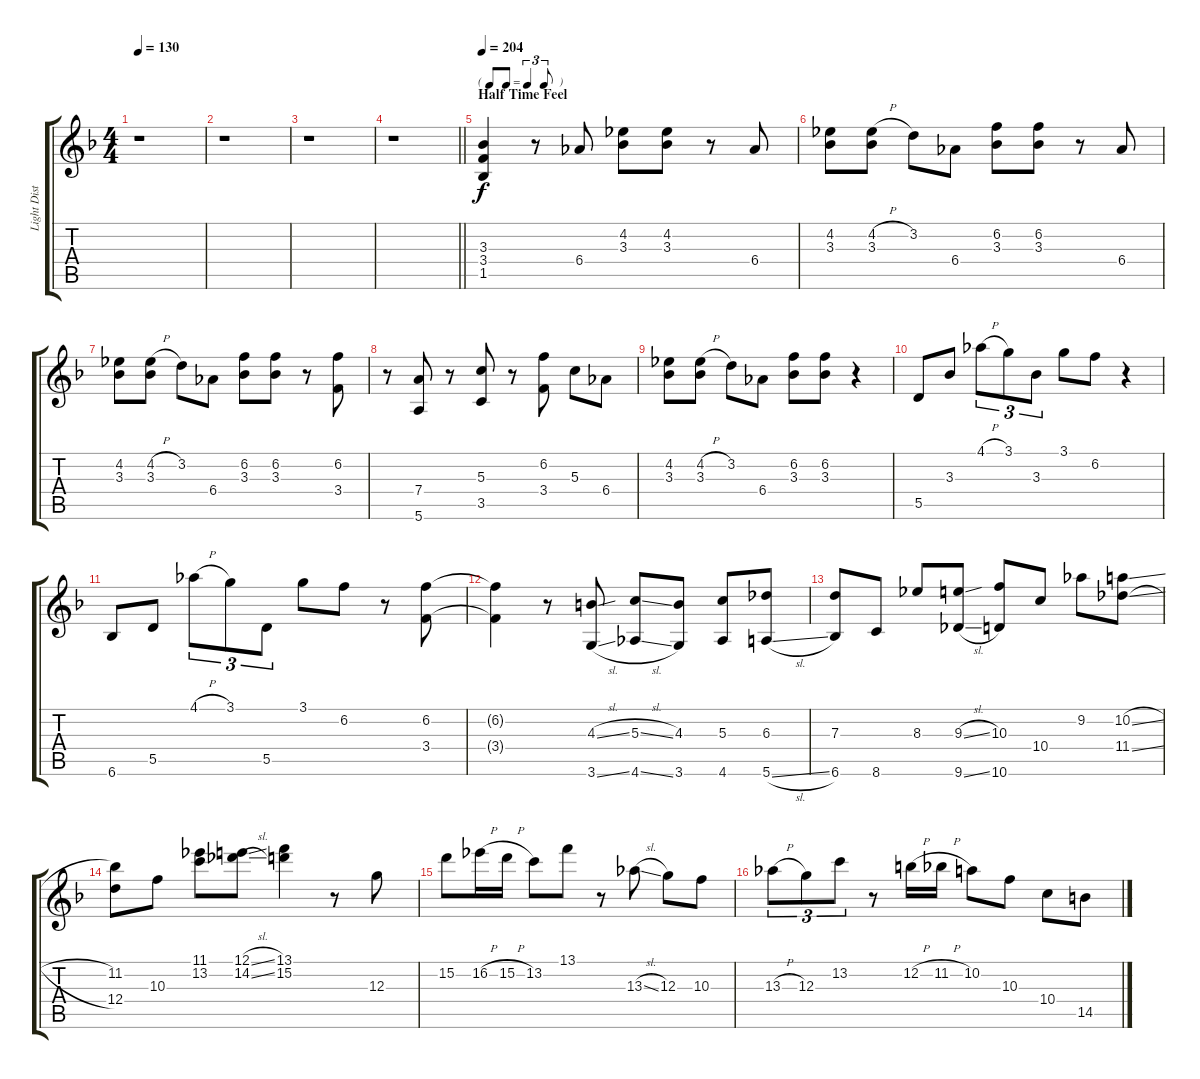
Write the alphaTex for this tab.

\track ("Light Distortion" "Light Dist") {instrument overdrivenguitar}
\staff {score tabs}
\tuning (E4 B3 G3 D3 A2 E2) {hide}
\ts (4 4)
\tempo 130
\clef g2
\ks f
r.1{dy f instrument overdrivenguitar} |
r.1 |
r.1 |
\barLineRight lightlight
r.1 |
\tf triplet8th
\section ("" "Half Time Feel")
\tempo 204
(3.3 3.4 1.5).4 r.8 6.4.8 (4.2 3.3).8 (4.2 3.3).8 r.8 6.4.8 |
(4.2 3.3).8 (4.2{h} 3.3).8 3.2.8 6.4.8 (6.2 3.3).8 (6.2 3.3).8 r.8 6.4.8 |
(4.2 3.3).8 (4.2{h} 3.3).8 3.2.8 6.4.8 (6.2 3.3).8 (6.2 3.3).8 r.8 (6.2 3.4).8 |
r.8 (7.4 5.6).8 r.8 (5.3 3.5).8 r.8 (6.2 3.4).8 5.3.8 6.4.8 |
(4.2 3.3).8 (4.2{h} 3.3).8 3.2.8 6.4.8 (6.2 3.3).8 (6.2 3.3).8 r.4 |
5.5.8 3.3.8 4.1{h}.8{tu (3 2)} 3.1.8{tu (3 2)} 3.3.8{tu (3 2)} 3.1.8 6.2.8 r.4 |
6.6.8 5.5.8 4.1{h}.8{tu (3 2)} 3.1.8{tu (3 2)} 5.5.8{tu (3 2)} 3.1.8 6.2.8 r.8 (6.2 3.4).8 |
(6.2{t} 3.4{t}).4 r.8 (4.3{sl} 3.6{sl}).8 (5.3{sl} 4.6{sl}).8 (4.3 3.6).8 (5.3 4.6).8 (6.3 5.6{sl}).8 |
(7.3 6.6).8 8.6.8 8.3.8 (9.3{sl} 9.6{sl}).8 (10.3 10.6).8 10.4.8 9.2.8 (10.2{sl} 11.4{sl}).8 |
(11.2 12.4).8 10.3.8 (11.1 13.2).8 (12.1{sl} 14.2{sl}).8 (13.1 15.2).4 r.8 12.3.8 |
15.2.8 16.2{h}.16 15.2{h}.16 13.2.8 13.1.8 r.8 13.3{sl}.8 12.3.8 10.3.8 |
13.3{h}.8{tu (3 2)} 12.3.8{tu (3 2)} 13.2.8{tu (3 2)} r.8 12.2{h}.16 11.2{h}.16 10.2.8 10.3.8 10.4.8 14.5{sl}.8
